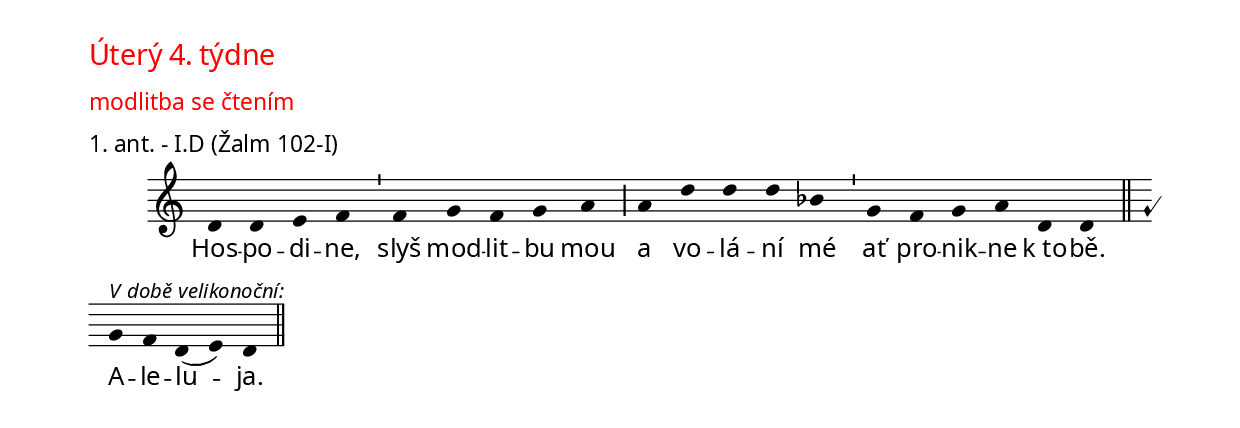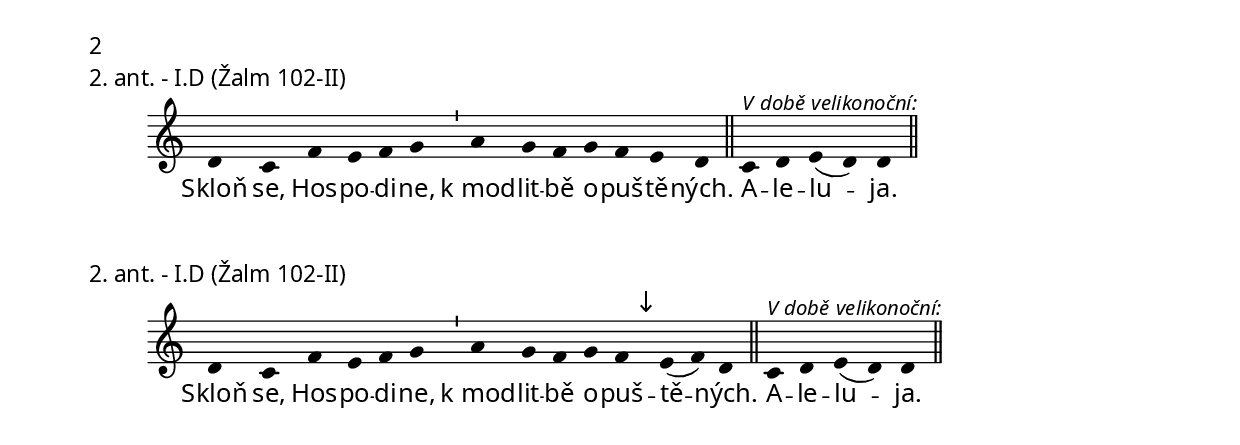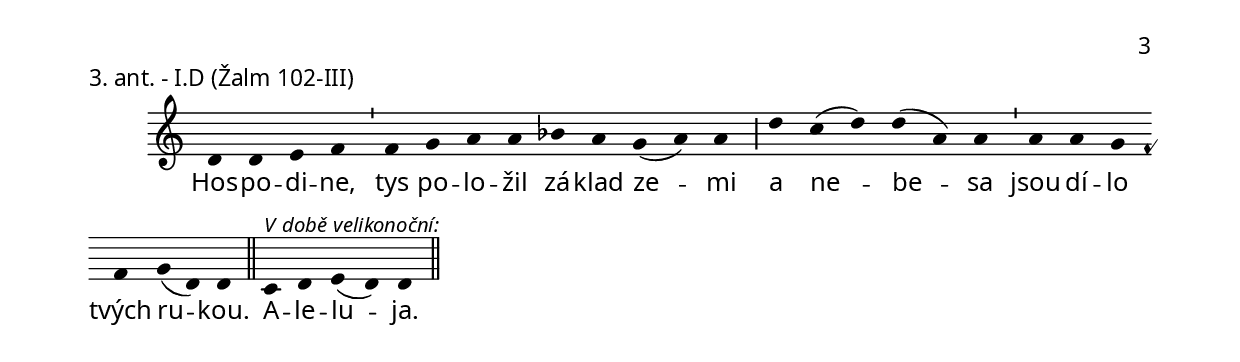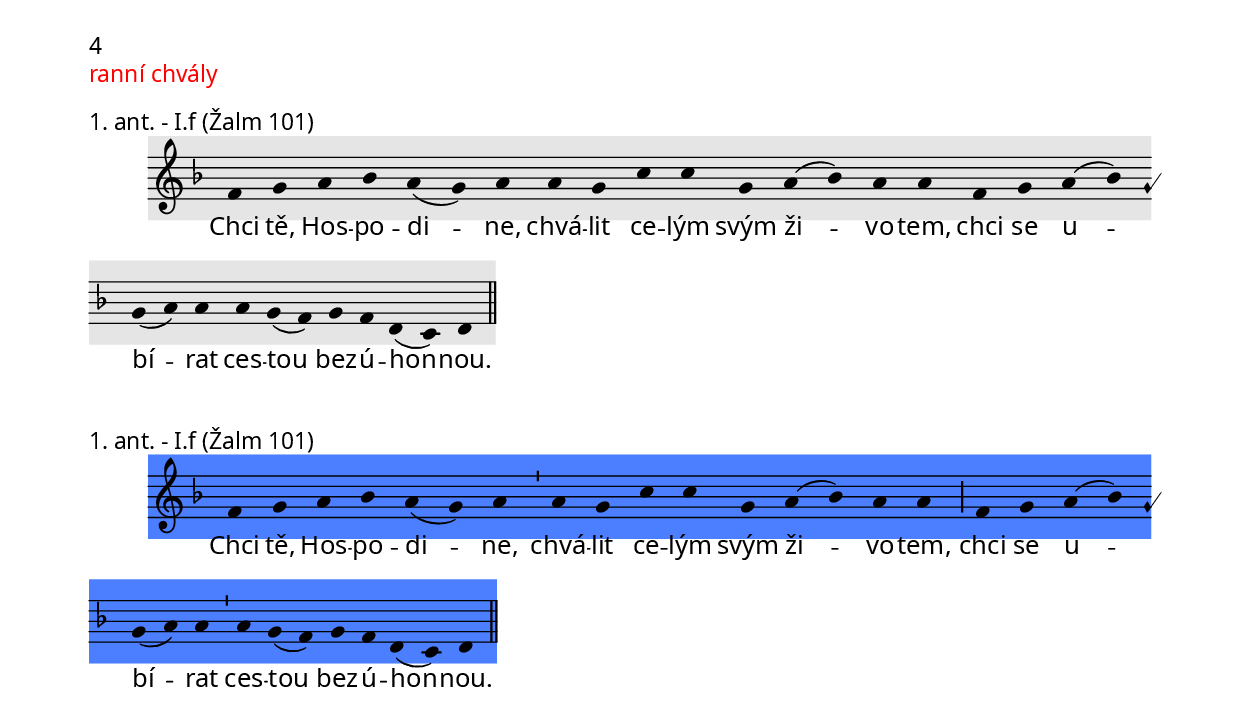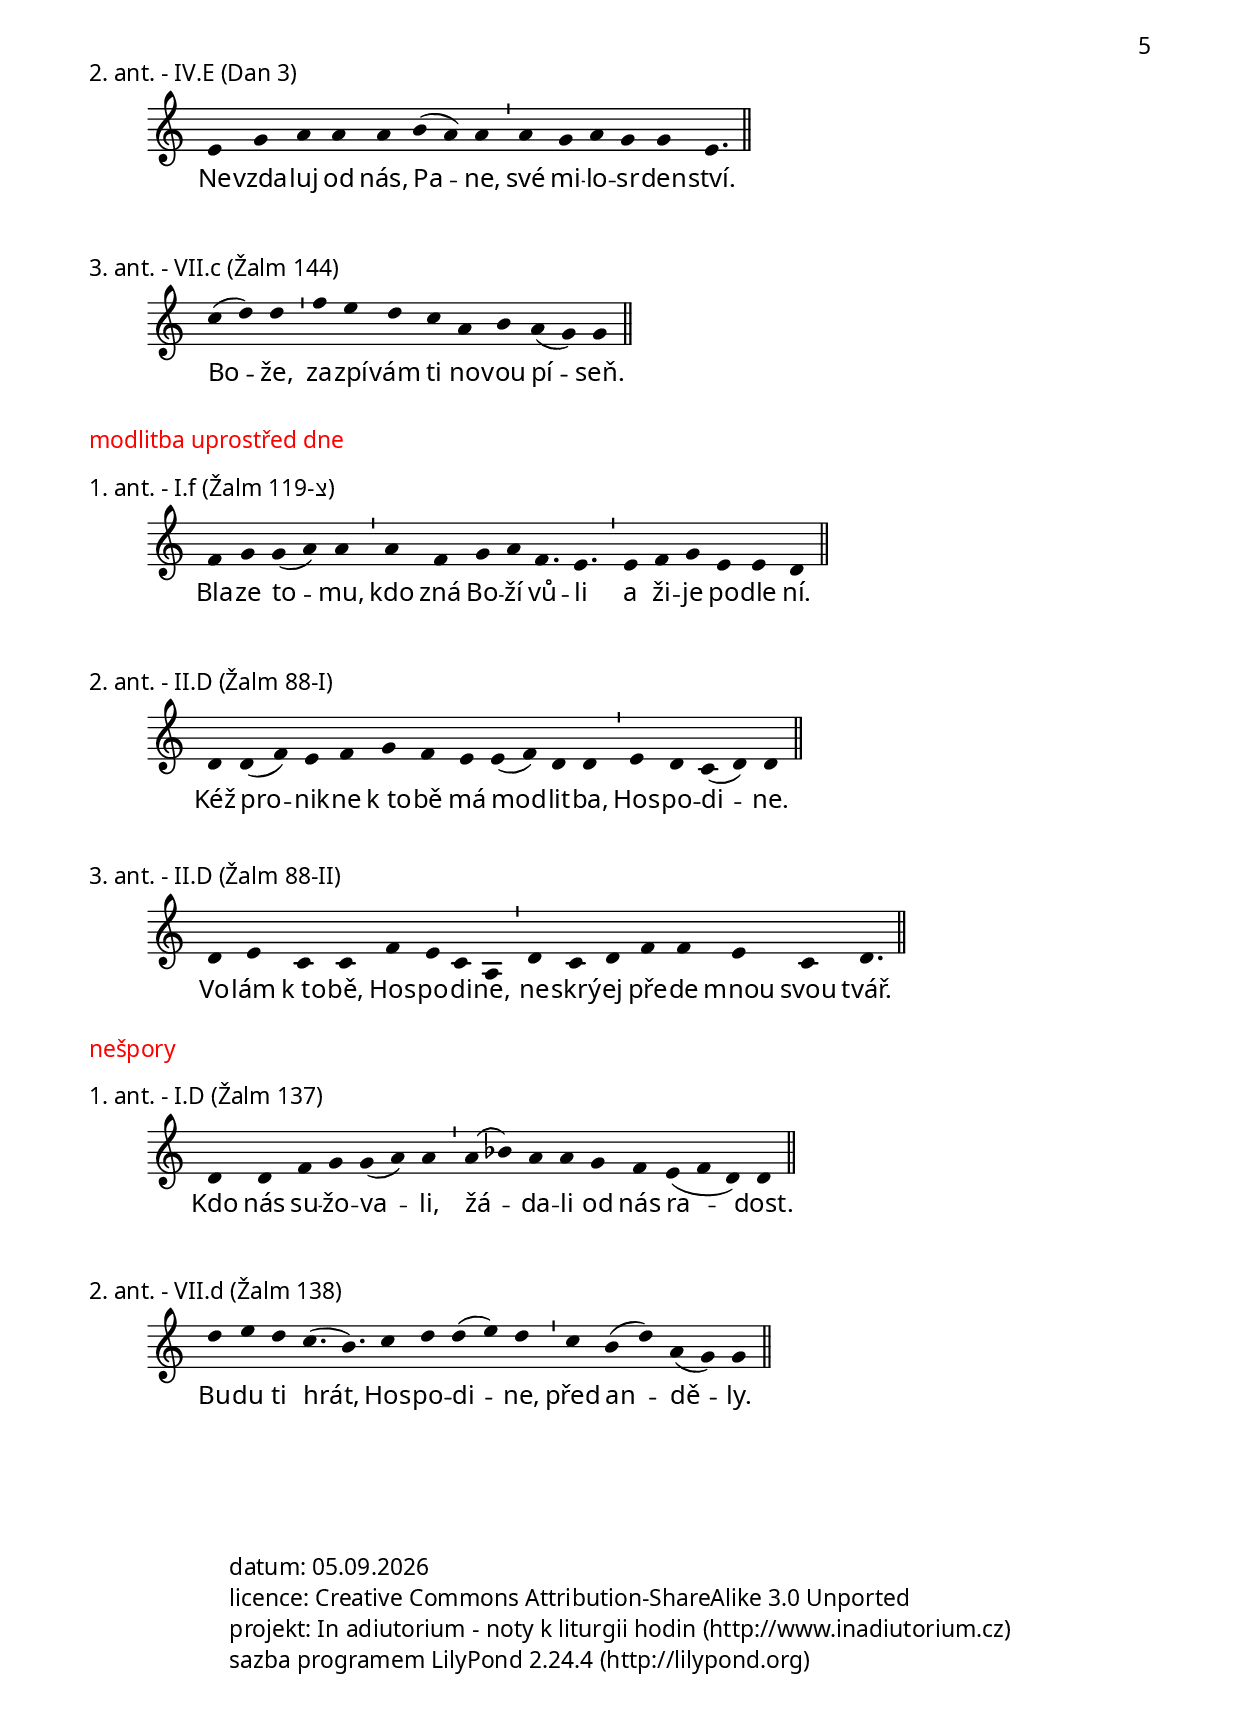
\include "../spolecne.ly"

\markup {\nadpisDen {Úterý 4. týdne}}

%\markup {\nadpisHodinka {"invitatorium"}}

%\score { \tIIuteryInvitatorium }

\markup {\nadpisHodinka {"modlitba se čtením"}}

\score {
  \relative c' {
    \choralniRezim
    d d e f \barMin f g f g a \barMaior
    a4 d d d bes \barMin g f g a d, d \barFinalis

    g^\rubrVelikAleluja f d( e) d \barFinalis
  }
  \addlyrics {
    Hos -- po -- di -- ne, slyš mod -- lit -- bu mou
    a vo -- lá -- ní mé ať pro -- nik -- ne k_to -- bě.

    A -- le -- lu -- ja.
  }
  \header {
    quid = "1. ant."
    modus = "I"
    differentia = "D"
    psalmus = "Žalm 102-I"
    id = "mc-ant1"
    piece = \markup {\sestavTitulek}
  }
}

\pageBreak

\score {
  \relative c' {
    \choralniRezim
    d c f e f g \barMin
    a g f g f e d \barFinalis

    c^\rubrVelikAleluja d e( d) d \barFinalis
  }
  \addlyrics {
    Skloň se, Hos -- po -- di -- ne,
    k_mod -- lit -- bě o -- puš -- tě -- ných.

    A -- le -- lu -- ja.
  }
  \header {
    quid = "2. ant."
    modus = "I"
    differentia = "D"
    psalmus = "Žalm 102-II"
    id = "mc-ant2"
    piece = \markup {\sestavTitulek}
  }
}

\score {
  \relative c' {
    \choralniRezim
    d c f e f g \barMin
    a g f g f \mark\sipka e( f) d \barFinalis

    c^\rubrVelikAleluja d e( d) d \barFinalis
  }
  \addlyrics {
    Skloň se, Hos -- po -- di -- ne,
    k_mod -- lit -- bě o -- puš -- tě -- ných.

    A -- le -- lu -- ja.
  }
  \header {
    quid = "2. ant."
    modus = "I"
    differentia = "D"
    psalmus = "Žalm 102-II"
    placet = "uspokojivější závěr"
    id = "mc-ant2"
    piece = \markup {\sestavTitulek}
  }
}

\pageBreak

\score {
  \relative c' {
    \choralniRezim
    d4 d e f \barMin f g a a bes a g( a) a \barMaior
    d c( d) d( a) a \barMin a a g f g( d) d \barFinalis

    c^\rubrVelikAleluja d e( d) d \barFinalis
  }
  \addlyrics {
    Hos -- po -- di -- ne, tys po -- lo -- žil zá -- klad ze -- mi
    a ne -- be -- sa jsou dí -- lo tvých ru -- kou.

    A -- le -- lu -- ja.
  }
  \header {
    quid = "3. ant."
    modus = "I"
    differentia = "D"
    psalmus = "Žalm 102-III"
    id = "mc-ant3"
    piece = \markup {\sestavTitulek}
  }
}

\pageBreak

\markup {\nadpisHodinka {"ranní chvály"}}

\score {
  \relative c' {
    \zvyraznovacSedy
    \choralniRezim
    \key f \major
    f4 g a bes a( g) a \barMin \bar "" a g c c g a( bes) a a \barMin \bar ""
    f g a( bes) g( a) a \bar "" a g( f) g f d( c) d  \barFinalis
  }
  \addlyrics {
    Chci tě, Hos -- po -- di -- ne, chvá -- lit ce -- lým svým ži -- vo -- tem,
    chci se u -- bí -- rat ces -- tou bez -- ú -- hon -- nou.
  }
  \header {
    quid = "1. ant."
    modus = "I"
    differentia = "f"
    psalmus = "Žalm 101"
    placet = "opravit divisiones"
    id = "rch-ant1"
    piece = \markup {\sestavTitulek}
  }
}

\score {
  \relative c' {
    \zvyraznovacModry
    \choralniRezim
    \key f \major
    f4 g a bes a( g) a \barMin a g c c g a( bes) a a \barMaior
    f g a( bes) g( a) a \barMin a g( f) g f d( c) d  \barFinalis
  }
  \addlyrics {
    Chci tě, Hos -- po -- di -- ne, chvá -- lit ce -- lým svým ži -- vo -- tem,
    chci se u -- bí -- rat ces -- tou bez -- ú -- hon -- nou.
  }
  \header {
    quid = "1. ant."
    modus = "I"
    differentia = "f"
    psalmus = "Žalm 101"
    id = "rch-ant1"
    piece = \markup {\sestavTitulek}
  }
}

\pageBreak

\score {
  \relative c' {
    \choralniRezim
    e4 g a a a b( a) a \barMin a g a g g e4. \barFinalis
  }
  \addlyrics {
    Ne -- vzda -- luj od nás, Pa -- ne, své mi -- lo -- sr -- den -- ství.
  }
  \header {
    quid = "2. ant."
    modus = "IV"
    differentia = "E"
    psalmus = "Dan 3"
    id = "rch-ant2"
    piece = \markup {\sestavTitulek}
  }
}

\score {
  \relative c'' {
    \choralniRezim
    c4( d) d \barMin f e d c a b a( g) g \barFinalis
  }
  \addlyrics {
    Bo -- že, za -- zpí -- vám ti no -- vou pí -- seň.
  }
  \header {
    quid = "3. ant."
    modus = "VII"
    differentia = "c"
    psalmus = "Žalm 144"
    placet = "není špatná, ale přeci zkusit lépe"
    id = "rch-ant3"
    piece = \markup {\sestavTitulek}
  }
}

%\score { \tIIuteryAntBenedictus }

\markup {\nadpisHodinka {"modlitba uprostřed dne"}}

\score {
  \relative c' {
    \choralniRezim
    f4 g g( a) a \barMin a f g a f4. e \barMin
    e4 f g e e d \barFinalis
  }
  \addlyrics {
    Bla -- ze to -- mu, kdo zná Bo -- ží vů -- li a ži -- je po -- dle ní.
  }
  \header {
    quid = "1. ant."
    modus = "I"
    differentia = "f"
    psalmus = "Žalm 119-צ"
    id = "up-ant1"
    piece = \markup {\sestavTitulek}
  }
}

\score {
  \relative c' {
    \choralniRezim
    d4 d( f) e f g f e e( f) d d \barMin
    e d c( d) d \barFinalis
  }
  \addlyrics {
    Kéž pro -- nik -- ne k_to -- bě má mod -- lit -- ba,
    Hos -- po -- di -- ne.
  }
  \header {
    quid = "2. ant."
    modus = "II"
    differentia = "D"
    psalmus = "Žalm 88-I"
    id = "up-ant2"
    piece = \markup {\sestavTitulek}
  }
}

\score {
  \relative c' {
    \choralniRezim
    d4 e c c f e c a \barMin d c d f f e c d4. \barFinalis
  }
  \addlyrics {
    Vo -- lám k_to -- bě, Hos -- po -- di -- ne,
    ne -- skrý -- ej pře -- de mnou svou tvář.
  }
  \header {
    quid = "3. ant."
    modus = "II"
    differentia = "D"
    psalmus = "Žalm 88-II"
    id = "up-ant3"
    piece = \markup {\sestavTitulek}
  }
}

\markup {\nadpisHodinka {"nešpory"}}

\score {
  \relative c' {
    \choralniRezim
    d4 d f g g( a) a \barMin a( bes) a a g f e( f d) d \barFinalis
  }
  \addlyrics {
    Kdo nás su -- žo -- va -- li, žá -- da -- li od nás ra -- dost.
  }
  \header {
    quid = "1. ant."
    modus = "I"
    differentia = "D"
    psalmus = "Žalm 137"
    id = "ne-ant1"
    piece = \markup {\sestavTitulek}
  }
}

\score {
  \relative c'' {
    \choralniRezim
    d4 e d c4.( b) c4 d d( e) d \barMin c b( d) a( g) g \barFinalis
  }
  \addlyrics {
    Bu -- du ti hrát, Hos -- po -- di -- ne, před an -- dě -- ly.
  }
  \header {
    quid = "2. ant."
    modus = "VII"
    differentia = "d"
    psalmus = "Žalm 138"
    id = "ne-ant2"
    piece = \markup {\sestavTitulek}
  }
}

%\score { \tIIuteryNespAntIII }

%\score { \tIIuteryAntMagnificat }